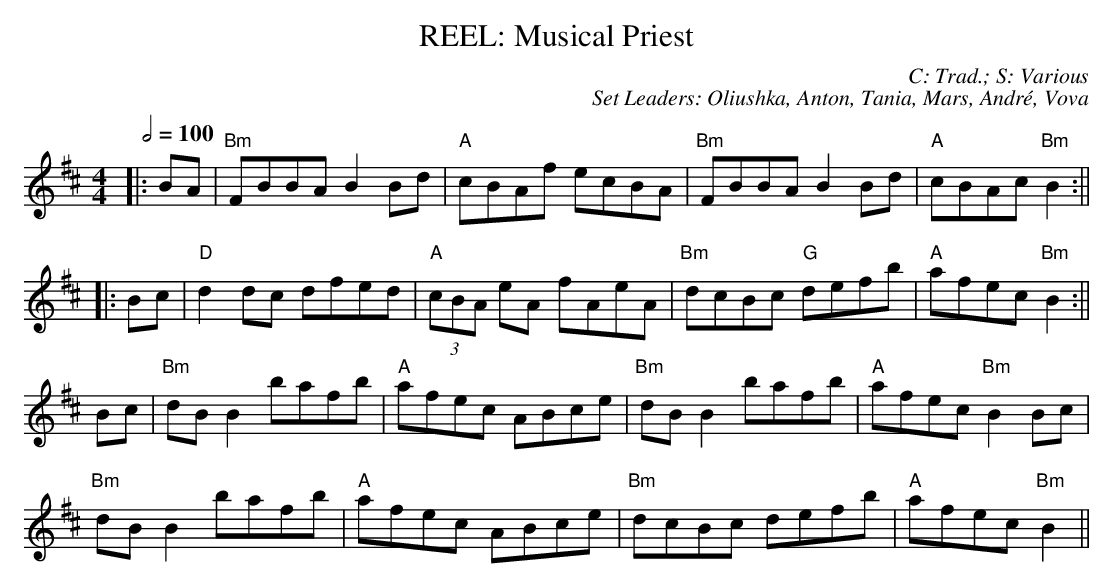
X:1
T: REEL: Musical Priest
C: C: Trad.; S: Various
C: Set Leaders: Oliushka, Anton, Tania, Mars, André, Vova
M: 4/4
L: 1/8
Q: 1/2=100
K: Bmin
|:BA|"Bm"FBBA B2Bd|"A"cBAf ecBA|"Bm"FBBA B2Bd|"A"cBAc "Bm"B2:||
|:Bc|"D"d2dc dfed|"A"(3cBA eA fAeA|"Bm"dcBc "G"defb|"A"afec "Bm"B2:||
Bc|"Bm"dBB2 bafb|"A"afec ABce|"Bm"dB B2 bafb|"A"afec "Bm"B2Bc|
"Bm"dB B2 bafb|"A"afec ABce|"Bm"dcBc defb|"A"afec "Bm"B2||
